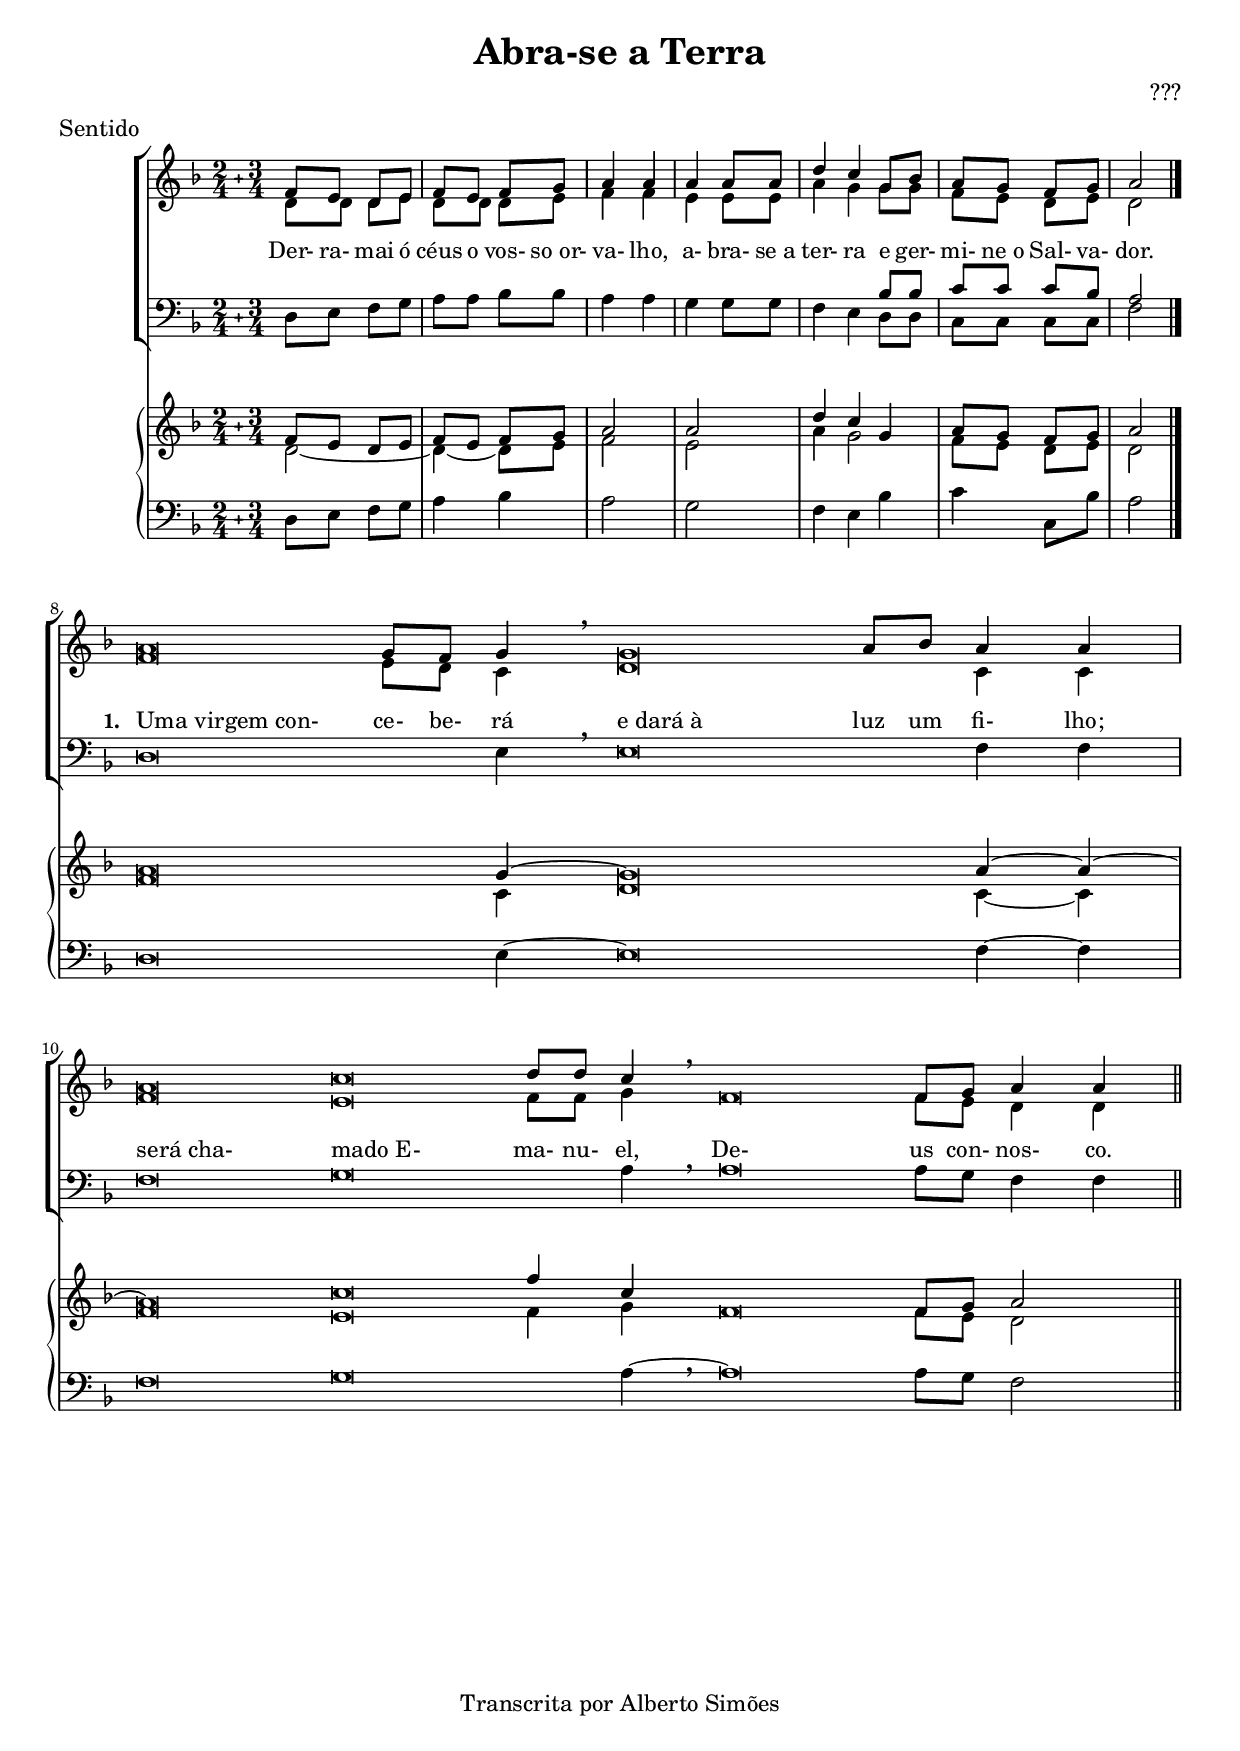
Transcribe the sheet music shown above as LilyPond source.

\version "2.14.0"

\header {
  title = "Abra-se a Terra"
  composer = "???"
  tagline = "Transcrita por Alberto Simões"
  meter = "Sentido"
  ocasioes = "entrada"
  seccao   = "entrada"
}

#(define ((compound-time one two num) grob)
  (grob-interpret-markup grob
    (markup #:override '(baseline-skip . 0) #:number
      (#:line (
          (#:column (one num))
          #:vcenter "+"
          (#:column (two num)))))))

hidetime =   \once \override Staff.TimeSignature #'stencil = ##f

global = {
  \key f \major
  \once \override Staff.TimeSignature #'stencil = #(compound-time "2" "3" "4")
  \time 2/4
}

text = {
  \lyricmode {
    Der- ra- mai ó céus o vos- so_or- va- lho,
    a- bra- se_a ter- ra e ger- mi- ne_o Sal- va- dor.
  }
  \set stanza = #"1. "
  \lyricmode {
    \once \override LyricText #'self-alignment-X = #LEFT
    "Uma virgem con-" ce- be- rá
    \once \override LyricText #'self-alignment-X = #LEFT
    "e dará à" luz um fi- lho;
    \once \override LyricText #'self-alignment-X = #LEFT
    "será cha-"
    \once \override LyricText #'self-alignment-X = #LEFT
    "mado E-" ma- nu- el, De- us con- nos- co.
  }
}

MupperA = \relative c' {
  \global \clef treble \voiceOne
  f8[ e] d[ e] | f[ e] f[ g] | a2 | a2 |
  \hidetime\time 3/4
  d4 c g | 
  \hidetime\time 2/4
  a8[ g] f[ g] | a2 \bar "|."

  \break

  \set Timing.measurePosition = #(ly:make-moment 0 8)
  \set Score.measureLength = #(ly:make-moment 5 2)
  a\breve s4 g4 ~ \bar ":"
  \set Score.measureLength = #(ly:make-moment 11 4)
  g\breve s4 a4 ~ a ~ \bar "|" \break
  \set Score.measureLength = #(ly:make-moment 9 2)
  a\breve c\breve f4 c \bar ":"
  \set Score.measureLength = #(ly:make-moment 11 4)
  f,\breve f8[ g] a2 \bar "||"
}

MupperB = \relative c' {
  \global \clef treble \voiceTwo
  d2 ~ | d4 ~ d8[ e] | f2 | e |
  \hidetime\time 3/4
  a4 g2 |
  \hidetime\time 2/4
  f8[ e] d[ e] | d2 \bar "|."

  \set Timing.measurePosition = #(ly:make-moment 0 8)
  \set Score.measureLength = #(ly:make-moment 5 2)
  f\breve s4 c4  \bar ":"
  \set Score.measureLength = #(ly:make-moment 11 4)
  d\breve s4 c4 ~ c \bar "|"
  \set Score.measureLength = #(ly:make-moment 9 2)
  f\breve e\breve f4 g \bar ":"
  \set Score.measureLength = #(ly:make-moment 11 4)
  s\breve f8[ e] d2 \bar "||"

}

upperA = \relative c' {
  \global
  \clef treble
  \voiceOne
  f8[ e] d[ e] | f8[ e] f[ g] | a4 a | a4 a8[ a] |
  \hidetime\time 3/4
  d4 c g8[ bes] |
  \hidetime\time 2/4
  a8[ g] f[ g] | a2 \bar "|."

  \set Timing.measurePosition = #(ly:make-moment 0 8)
  \set Score.measureLength = #(ly:make-moment 5 2)
  a\breve g8[ f] g4 \breathe \bar ":"
  \set Score.measureLength = #(ly:make-moment 11 4)
  g\breve a8[ bes] a4 a \bar "|"
  \set Score.measureLength = #(ly:make-moment 9 2)
  a\breve c\breve d8[ d] c4 \breathe \bar ":"
  \set Score.measureLength = #(ly:make-moment 11 4)
  f,\breve f8[ g] a4 a \bar "||"
}

upperB = \relative c' {
  \global
  \clef treble
  \voiceTwo
  d8[ d]d[ e] | d8[ d] d[ e] | f4 f | e e8[ e] |
  \hidetime\time 3/4
  a4 g g8[ g] |
  \hidetime\time 2/4
  f8[ e] d[ e] | d2 \bar "|."

  \set Timing.measurePosition = #(ly:make-moment 0 8)
  \set Score.measureLength = #(ly:make-moment 5 2)
  f\breve e8[ d] c4  \bar ":"
  \set Score.measureLength = #(ly:make-moment 11 4)
  d\breve s4 c c \bar "|"
  \set Score.measureLength = #(ly:make-moment 9 2)
  f\breve e\breve f8[ f] g4 \bar ":"
  \set Score.measureLength = #(ly:make-moment 11 4)
  s\breve f8[ e] d4 d \bar "||"
}

upper = {
  << \new Voice = "mel" \upperA
     \new Voice \upperB >>
}

Mupper = {
  << \new Voice = "mel" \MupperA
     \new Voice \MupperB >>
}

lowerA = \relative c' {
  \global
  \clef bass
  \voiceOne
  s2 | s2 | s2 | s2 |
  \hidetime\time 3/4
  s2 bes8[ bes] |
  \hidetime\time 2/4
  c8[ c] c[ bes] | a2 \bar "|."

  \set Timing.measurePosition = #(ly:make-moment 0 8)
  \set Score.measureLength = #(ly:make-moment 5 2)
  s\breve s2 \bar ":"
  \set Score.measureLength = #(ly:make-moment 11 4)
  s\breve s4 s2 \bar "|"
  \set Score.measureLength = #(ly:make-moment 9 2)
  s\breve s\breve s2 \bar ":"
  \set Score.measureLength = #(ly:make-moment 11 4)
  s\breve s4 s2 \bar "||"
}

lowerB = \relative c {
  \global
  \clef bass
  \voiceTwo
  d8[ e] f[ g] | a[ a] bes[ bes] | a4 a | g g8[ g] |
  \hidetime\time 3/4
  f4 e d8[ d] |
  \hidetime\time 2/4
  c8[ c] c[ c] | f2 \bar "|."


  \set Timing.measurePosition = #(ly:make-moment 0 8)
  \set Score.measureLength = #(ly:make-moment 5 2)
  d\breve s4 e4 \breathe \bar ":"
  \set Score.measureLength = #(ly:make-moment 11 4)
  e\breve s4 f4 f \bar "|"
  \set Score.measureLength = #(ly:make-moment 9 2)
  f\breve g\breve s4 a \breathe \bar ":"
  \set Score.measureLength = #(ly:make-moment 11 4)
  a\breve a8[ g] f4 f \bar "||"
}

Mlower = \relative c {
  \global
  \clef bass
  d8[ e] f[ g] | a4 bes | a2 | g |
  \hidetime\time 3/4
  f4 e bes' |
  \hidetime\time 2/4
  c4 c,8[ bes'] | a2 \bar "|."

  \set Timing.measurePosition = #(ly:make-moment 0 8)
  \set Score.measureLength = #(ly:make-moment 5 2)
  d,\breve s4 e4 ~ \bar ":"
  \set Score.measureLength = #(ly:make-moment 11 4)
  e\breve s4 f4 ~ f \bar "|"
  \set Score.measureLength = #(ly:make-moment 9 2)
  f\breve g\breve s4 a~ \breathe \bar ":"
  \set Score.measureLength = #(ly:make-moment 11 4)
  a\breve a8[ g] f2 \bar "||"

}

lower = {
  << \new Voice \lowerA
     \new Voice \lowerB >>
}

\score {
  <<
    \new ChoirStaff <<
      \new Staff = "upper" \upper
      \new Staff = "lower" \lower
    >>
    \new PianoStaff <<
      \new Staff = "mupper" \Mupper
      \new Staff = "mlower" \Mlower
    >>
    \new Lyrics \with { alignAboveContext = "lower" } { \lyricsto mel \text }
  >>
  \layout {
    \context {
      \Staff \RemoveEmptyStaves 
      \override VerticalAxisGroup #'remove-first = ##t
    }
    #(layout-set-staff-size 18)
  }
  \midi {
  	\context {
      \Score
      tempoWholesPerMinute = #(ly:make-moment 60 4)
    }}
}


